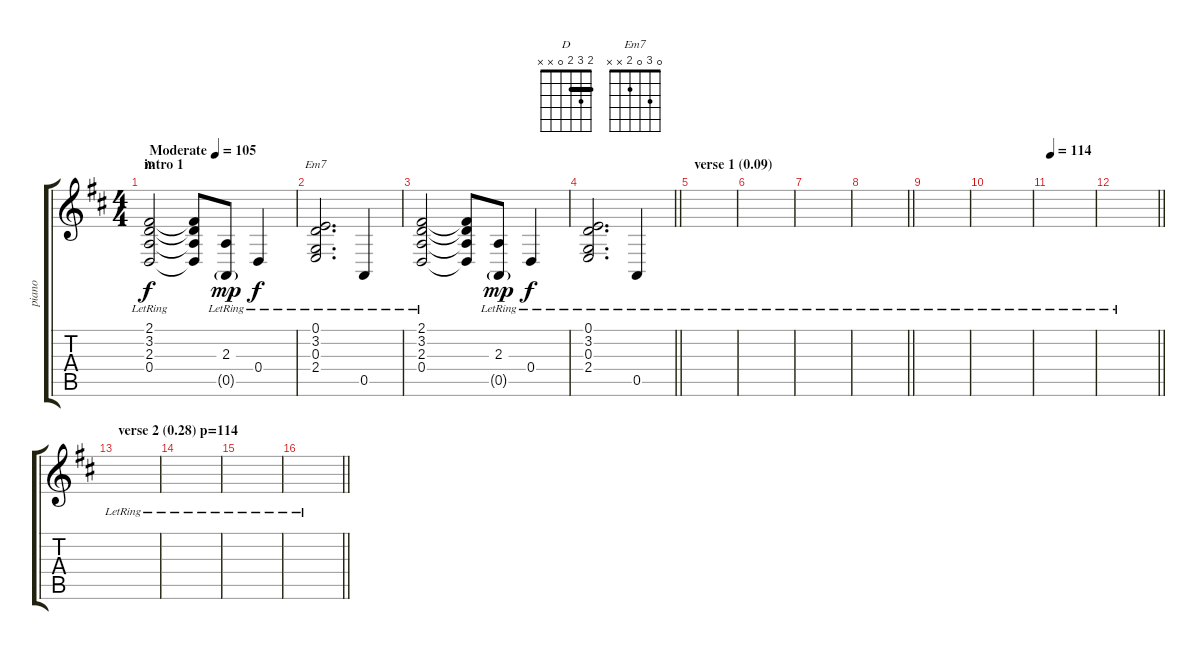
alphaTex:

\track ("piano" "piano") {instrument brightacousticpiano}
\staff {score tabs}
\tuning (E4 B3 G3 D3 A2 E2) {hide}
\chord ("D" 2 3 2 0 x x) {barre 2}
\chord ("Em7" 0 3 0 2 x x)
\ts (4 4)
\section ("" "intro 1")
\tempo (105 "Moderate")
\clef g2
\ks d
(2.1{lr} 3.2{lr} 2.3{lr} 0.4{lr}).2{ch "D" dy f instrument brightacousticpiano} (2.1{t} 3.2{t} 2.3{t} 0.4{t}).8 (2.3{lr} 0.5{g lr}).8{dy mp} 0.4{lr}.4{dy f} |
(0.1{lr} 3.2{lr} 0.3{lr} 2.4{lr}).2{d ch "Em7"} 0.5{lr}.4 |
(2.1{lr} 3.2{lr} 2.3{lr} 0.4{lr}).2 (2.1{t} 3.2{t} 2.3{t} 0.4{t}).8 (2.3{lr} 0.5{g lr}).8{dy mp} 0.4{lr}.4{dy f} |
\barLineRight lightlight
(0.1{lr} 3.2{lr} 0.3{lr} 2.4{lr}).2{d} 0.5{lr}.4 |
\section ("" "verse 1 (0.09)")
|
|
|
\barLineRight lightlight
|
|
|
\tempo 114
|
\barLineRight lightlight
|
\section ("" "verse 2 (0.28) p=114")
|
|
|
\barLineRight lightlight
